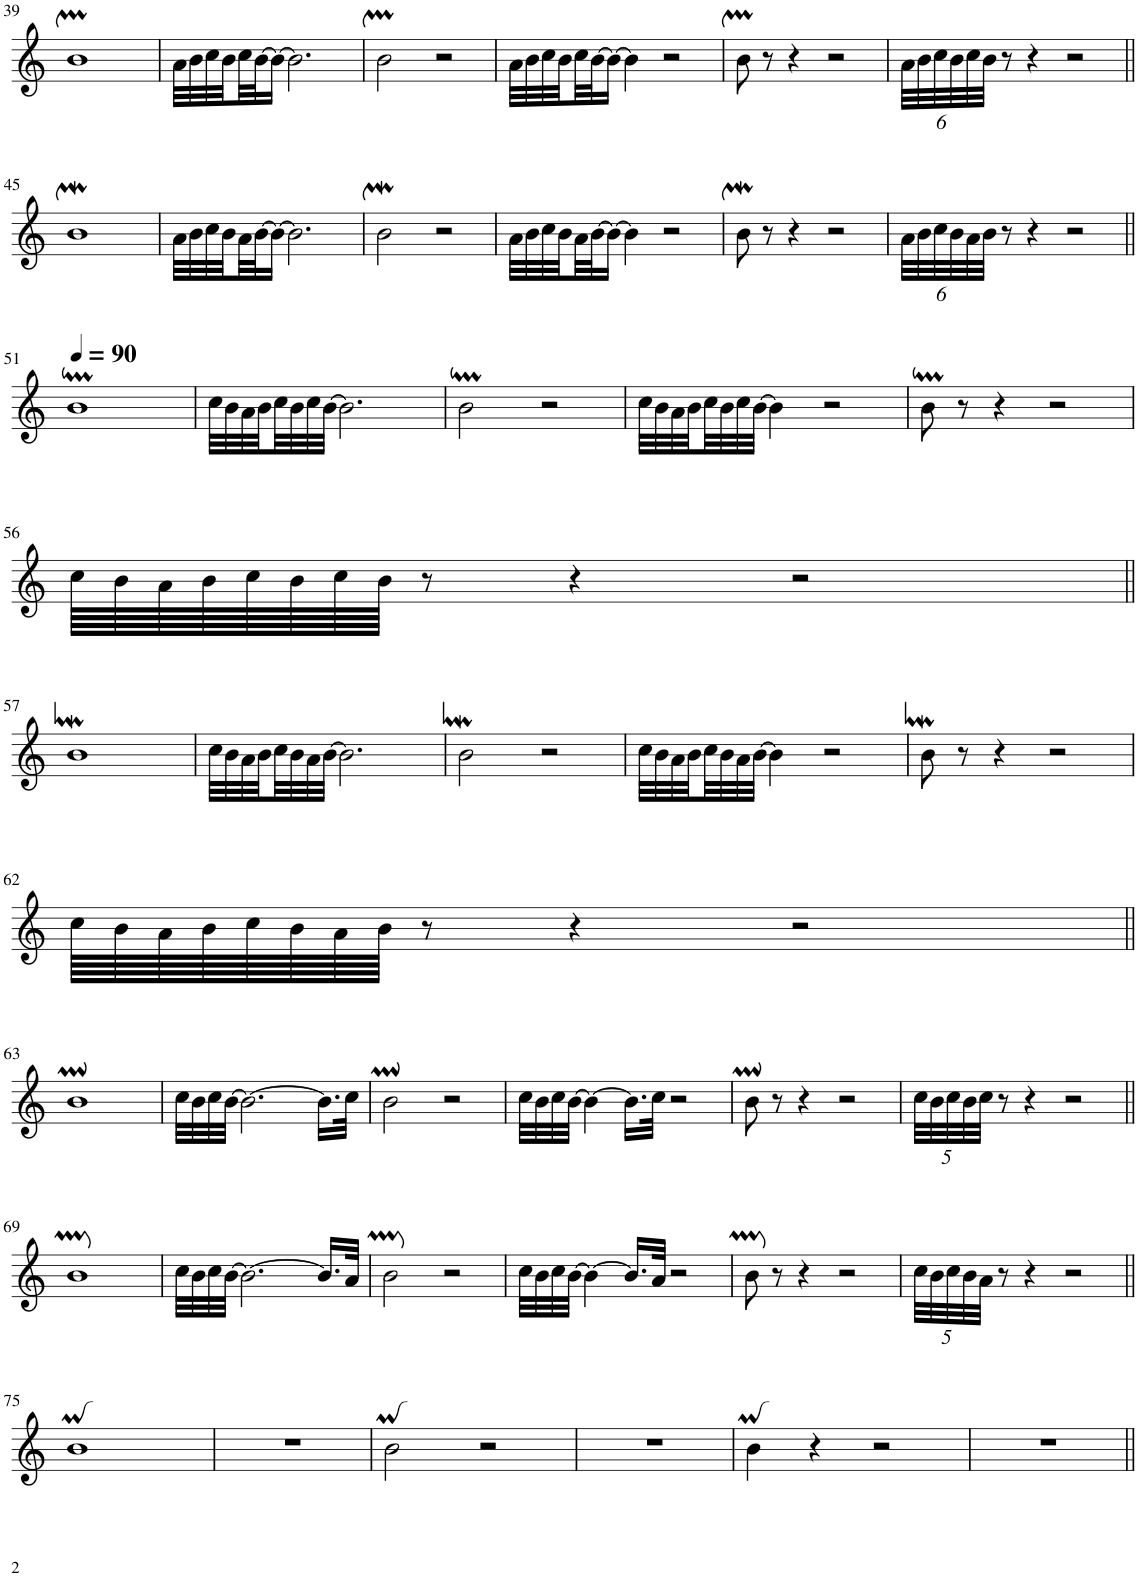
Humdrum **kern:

**kern
*part1
*staff1
*I"Piano
*I'Pno.
!!LO:PB:g=z
*clefG2
*k[]
*M4/4
=39
1bm
=40
32a\LLL
32b\
32cc\
32b\
32cc\
[32b\J
16b\JJ_
2.b\]
=41
2bm\
2r
=42
32a\LLL
32b\
32cc\
32b\
32cc\
[32b\J
16b\JJ_
4b\]
2r
=43
8bm\
8r
4r
2r
=44
*Xbrackettup
48a\LLL
48b\
48cc\
48b\
48cc\
48b\JJJ
8r
4r
2r
!!LO:LB:g=z
=45||
1bW
=46
32a\LLL
32b\
32cc\
32b\
32a\
[32b\J
16b\JJ_
2.b\]
=47
2bW\
2r
=48
32a\LLL
32b\
32cc\
32b\
32a\
[32b\J
16b\JJ_
4b\]
2r
=49
8bW\
8r
4r
2r
=50
48a\LLL
48b\
48cc\
48b\
48a\
48b\JJJ
8r
4r
2r
!!LO:LB:g=z
=51||
*MM90
1bm
=52
32cc\LLL
32b\
32a\
32b\
32cc\
32b\
32cc\
[32b\JJJ
2.b\]
=53
2bm\
2r
=54
32cc\LLL
32b\
32a\
32b\
32cc\
32b\
32cc\
[32b\JJJ
4b\]
2r
=55
8bm\
8r
4r
2r
!!LO:LB:g=z
=56
64cc\LLLL
64b\
64a\
64b\
64cc\
64b\
64cc\
64b\JJJJ
8r
4r
2r
!!LO:LB:g=z
=57||
1bW
=58
32cc\LLL
32b\
32a\
32b\
32cc\
32b\
32a\
[32b\JJJ
2.b\]
=59
2bW\
2r
=60
32cc\LLL
32b\
32a\
32b\
32cc\
32b\
32a\
[32b\JJJ
4b\]
2r
=61
8bW\
8r
4r
2r
!!LO:LB:g=z
=62
64cc\LLLL
64b\
64a\
64b\
64cc\
64b\
64a\
64b\JJJJ
8r
4r
2r
!!LO:LB:g=z
=63||
1bm
=64
32cc\LLL
32b\
32cc\
[32b\JJJ
2.b\_
16.b\LL]
32cc\JJk
=65
2bm\
2r
=66
32cc\LLL
32b\
32cc\
[32b\JJJ
4b\_
16.b\LL]
32cc\JJk
2r
=67
8bm\
8r
4r
2r
=68
40cc\LLL
40b\
40cc\
40b\
40cc\JJJ
8r
4r
2r
!!LO:LB:g=z
=69||
1bm
=70
32cc\LLL
32b\
32cc\
[32b\JJJ
2.b\_
16.b/LL]
32a/JJk
=71
2bm\
2r
=72
32cc\LLL
32b\
32cc\
[32b\JJJ
4b\_
16.b/LL]
32a/JJk
2r
=73
8bm\
8r
4r
2r
=74
40cc\LLL
40b\
40cc\
40b\
40a\JJJ
8r
4r
2r
!!LO:LB:g=z
=75||
1b
=76
1r
=77
2b\
2r
=78
1r
=79
4b\
4r
2r
=80
1r
=||
*-
